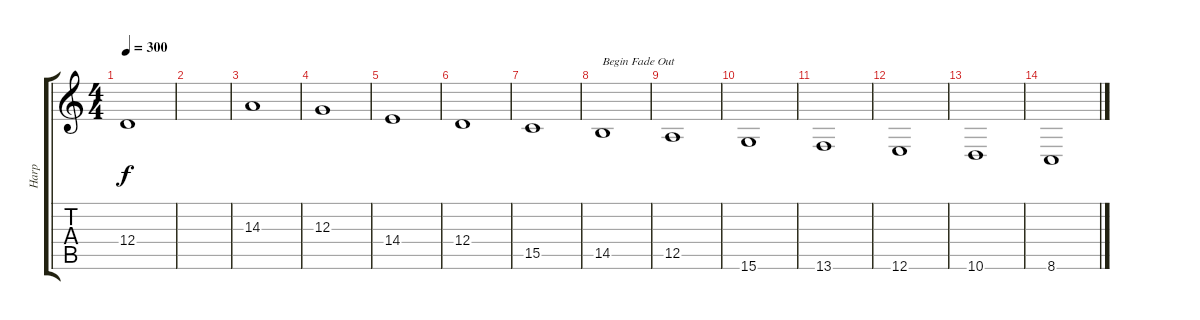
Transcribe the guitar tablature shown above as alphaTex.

\track ("Harp" "Harp") {instrument orchestralharp}
\staff {score tabs}
\tuning (E4 B3 G3 D3 A2 E2) {hide}
\ts (4 4)
\tempo 300
\clef g2
\ks c
12.4.1{dy f} |
|
14.3.1 |
12.3.1 |
14.4.1 |
12.4.1 |
15.5.1 |
14.5.1{txt "Begin Fade Out"} |
12.5.1 |
15.6.1 |
13.6.1 |
12.6.1 |
10.6.1 |
8.6.1
